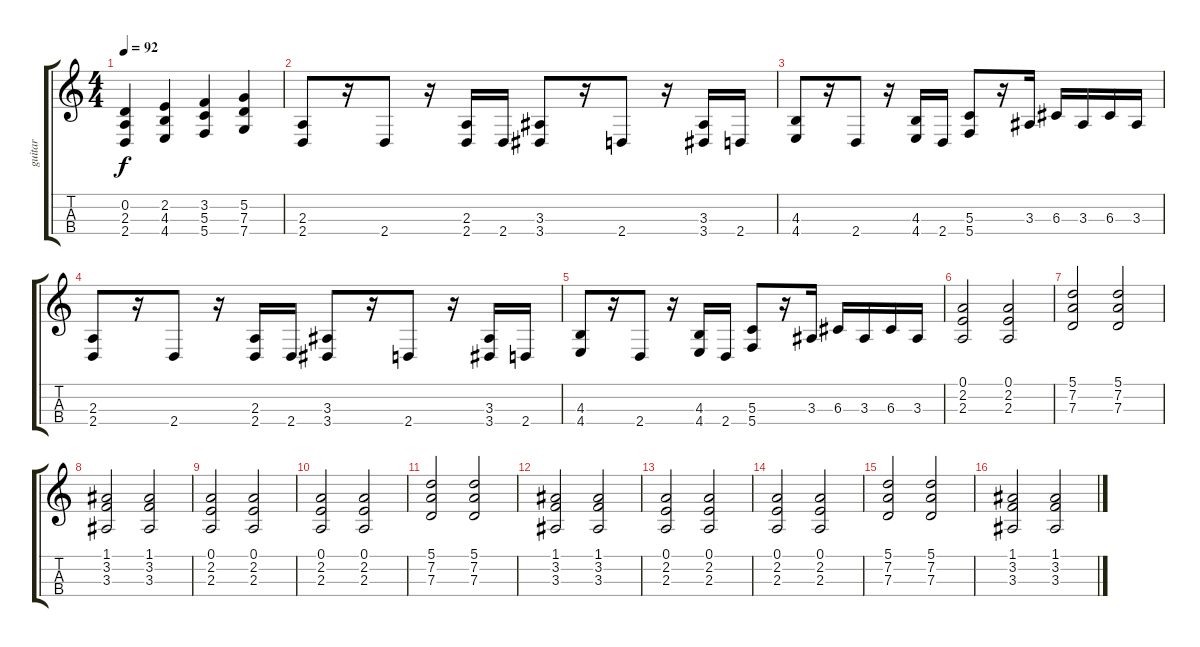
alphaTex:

\track ("guitar" "guitar") {instrument distortionguitar}
\staff {score tabs}
\tuning (A3 D3 G2 C2) {hide}
\ts (4 4)
\tempo 92
\clef g2
\ks c
(0.2 2.3 2.4).4{dy f} (2.2 4.3 4.4).4 (3.2 5.3 5.4).4 (5.2 7.3 7.4).4 |
(2.3 2.4).8 r.16 2.4.8 r.16 (2.3 2.4).16 2.4.16 (3.3 3.4).8 r.16 2.4.8 r.16 (3.3 3.4).16 2.4.16 |
(4.3 4.4).8 r.16 2.4.8 r.16 (4.3 4.4).16 2.4.16 (5.3 5.4).8 r.16 3.3.16 6.3.16 3.3.16 6.3.16 3.3.16 |
(2.3 2.4).8 r.16 2.4.8 r.16 (2.3 2.4).16 2.4.16 (3.3 3.4).8 r.16 2.4.8 r.16 (3.3 3.4).16 2.4.16 |
(4.3 4.4).8 r.16 2.4.8 r.16 (4.3 4.4).16 2.4.16 (5.3 5.4).8 r.16 3.3.16 6.3.16 3.3.16 6.3.16 3.3.16 |
(0.1 2.2 2.3).2 (0.1 2.2 2.3).2 |
(5.1 7.2 7.3).2 (5.1 7.2 7.3).2 |
(1.1 3.2 3.3).2 (1.1 3.2 3.3).2 |
(0.1 2.2 2.3).2 (0.1 2.2 2.3).2 |
(0.1 2.2 2.3).2 (0.1 2.2 2.3).2 |
(5.1 7.2 7.3).2 (5.1 7.2 7.3).2 |
(1.1 3.2 3.3).2 (1.1 3.2 3.3).2 |
(0.1 2.2 2.3).2 (0.1 2.2 2.3).2 |
(0.1 2.2 2.3).2 (0.1 2.2 2.3).2 |
(5.1 7.2 7.3).2 (5.1 7.2 7.3).2 |
(1.1 3.2 3.3).2 (1.1 3.2 3.3).2
